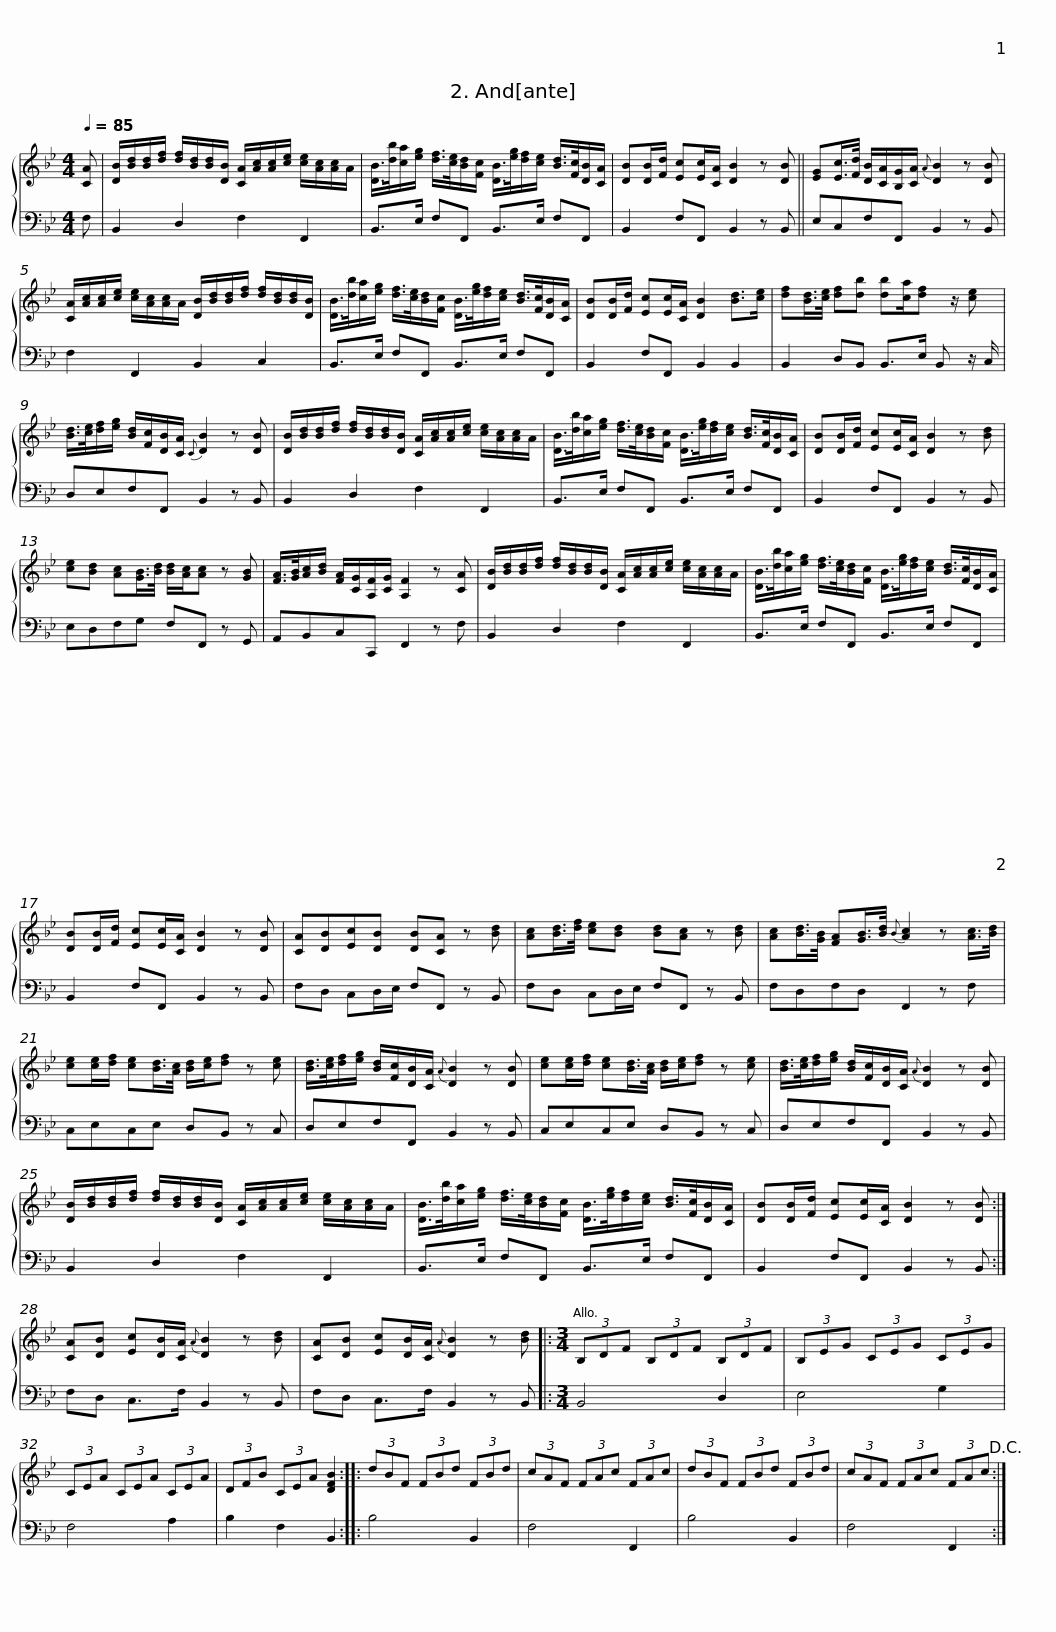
X:1
%%score { 1 | 2 }
L:1/8
Q:1/4=85
M:4/4
I:linebreak $
K:Bb
V:1 treble
V:2 bass
V:1
 [CA] | [DB]/[Bd]/[Bd]/[df]/ [df]/[Bd]/[Bd]/[DB]/ [CA]/[Ac]/[Ac]/[ce]/ [ce]/[Ac]/[Ac]/A/ | [DB]/>[db]/[ca]/[eg]/ [df]/>[ce]/[Bd]/[Fc]/ [DB]/>[eg]/[df]/[ce]/ [Bd]/>[Fc]/[DB]/[CA]/ |$ [DB][DB]/[Fd]/ [Ec][Ec]/[CA]/ [DB]2 z [DB] || [EG][Ec]/>[Fd]/ [DB]/[CA]/[B,G]/[CA]/{A} [DB]2 z [DB] | %5
 [CA]/[Ac]/[Ac]/[ce]/ [ce]/[Ac]/[Ac]/A/ [DB]/[Bd]/[Bd]/[df]/ [df]/[Bd]/[Bd]/[DB]/ |$ [DB]/>[db]/[ca]/[eg]/ [df]/>[ce]/[Bd]/[Fc]/ [DB]/>[eg]/[df]/[ce]/ [Bd]/>[Fc]/[DB]/[CA]/ | [DB][DB]/[Fd]/ [Ec][Ec]/[CA]/ [DB]2 [Bd]>[ce] | [df][Bd]/>[ce]/ [df][db] [db][ca]/[df] z/ [ce] |$ [Bd]/>[ce]/[df]/[eg]/ [Bd]/[Fc]/[DB]/[CA]/{C} [DB]2 z [DB] | %10
 [DB]/[Bd]/[Bd]/[df]/ [df]/[Bd]/[Bd]/[DB]/ [CA]/[Ac]/[Ac]/[ce]/ [ce]/[Ac]/[Ac]/A/ |$ [DB]/>[db]/[ca]/[eg]/ [df]/>[ce]/[Bd]/[Fc]/ [DB]/>[eg]/[df]/[ce]/ [Bd]/>[Fc]/[DB]/[CA]/ | [DB][DB]/[Fd]/ [Ec][Ec]/[CA]/ [DB]2 z [Bd] | [ce][Bd] [Ac][GB]/>[Bd]/ [Bd]/[Ac]/[Ac] z [GB] |$ [FA]/>[GB]/[Ac]/[Bd]/ [FA]/[CG]/[A,F]/[CG]/ [A,F]2 z [CA] | %15
 [DB]/[Bd]/[Bd]/[df]/ [df]/[Bd]/[Bd]/[DB]/ [CA]/[Ac]/[Ac]/[ce]/ [ce]/[Ac]/[Ac]/A/ |$ [DB]/>[db]/[ca]/[eg]/ [df]/>[ce]/[Bd]/[Fc]/ [DB]/>[eg]/[df]/[ce]/ [Bd]/>[Fc]/[DB]/[CA]/ | [DB][DB]/[Fd]/ [Ec][Ec]/[CA]/ [DB]2 z [DB] | [CA][DB][Ec][DB] [DB][CA] z [Bd] |$ [Ac][Bd]/>[df]/ [ce][Bd] [Bd][Ac] z [Bd] | %20
 [Ac][Bd]/>[GB]/ [FA][GB]/>[Bd]/{B} [Ac]2 z [Ac]/>[Bd]/ | [ce][ce]/[df]/ [ce][Bd]/>[Ac]/ [Bd]/[ce]/[df] z [ce] |$ [Bd]/>[ce]/[df]/[eg]/ [Bd]/[Fc]/[DB]/[CA]/{A} [DB]2 z [DB] | [ce][ce]/[df]/ [ce][Bd]/>[Ac]/ [Bd]/[ce]/[df] z [ce] | [Bd]/>[ce]/[df]/[eg]/ [Bd]/[Fc]/[DB]/[CA]/{A} [DB]2 z [DB] |$ %25
 [DB]/[Bd]/[Bd]/[df]/ [df]/[Bd]/[Bd]/[DB]/ [CA]/[Ac]/[Ac]/[ce]/ [ce]/[Ac]/[Ac]/A/ | [DB]/>[db]/[ca]/[eg]/ [df]/>[ce]/[Bd]/[Fc]/ [DB]/>[eg]/[df]/[ce]/ [Bd]/>[Fc]/[DB]/[CA]/ | [DB][DB]/[Fd]/ [Ec][Ec]/[CA]/ [DB]2 z [DB] :|$ [CA][DB] [Ec][DB]/[CA]/{A} [DB]2 z [Bd] | [CA][DB] [Ec][DB]/[CA]/{A} [DB]2 z [Bd] |: %30
[M:3/4] (3B,DF (3B,DF (3B,DF | (3B,EG (3CEG (3CEG |$ (3CEA (3CEA (3CEA | (3DFB (3CEA [DFB]2 :: (3dBF (3FBd (3FBd | %35
 (3cAF (3FAc (3FAc | (3dBF (3FBd (3FBd |$ (3cAF (3FAc (3FAc!D.C.! :| %38
V:2
 F, | B,,2 D,2 F,2 F,,2 | B,,>E, F,F,, B,,>E, F,F,, |$ B,,2 F,F,, B,,2 z B,, || E,C,F,F,, B,,2 z B,, | %5
 F,2 F,,2 B,,2 C,2 |$ B,,>E, F,F,, B,,>E, F,F,, | B,,2 F,F,, B,,2 B,,2 | B,,2 D,B,, B,,>E, B,, z/ C,/ |$ D,E,F,F,, B,,2 z B,, | %10
 B,,2 D,2 F,2 F,,2 |$ B,,>E, F,F,, B,,>E, F,F,, | B,,2 F,F,, B,,2 z B,, | E,D,F,G, F,F,, z G,, |$ A,,B,,C,C,, F,,2 z F, | %15
 B,,2 D,2 F,2 F,,2 |$ B,,>E, F,F,, B,,>E, F,F,, | B,,2 F,F,, B,,2 z B,, | F,D, C,D,/E,/ F,F,, z B,, |$ F,D, C,D,/E,/ F,F,, z B,, | %20
 F,D,F,D, F,,2 z F, | C,E,C,E, D,B,, z C, |$ D,E,F,F,, B,,2 z B,, | C,E,C,E, D,B,, z C, | D,E,F,F,, B,,2 z B,, |$ %25
 B,,2 D,2 F,2 F,,2 | B,,>E, F,F,, B,,>E, F,F,, | B,,2 F,F,, B,,2 z B,, :|$ F,D, C,>F, B,,2 z B,, | F,D, C,>F, B,,2 z B,, |: %30
[M:3/4] B,,4 D,2 | E,4 G,2 |$ F,4 A,2 | B,2 F,2 B,,2 :: B,4 B,,2 | %35
 F,4 F,,2 | B,4 B,,2 |$ F,4 F,,2 :| %38
